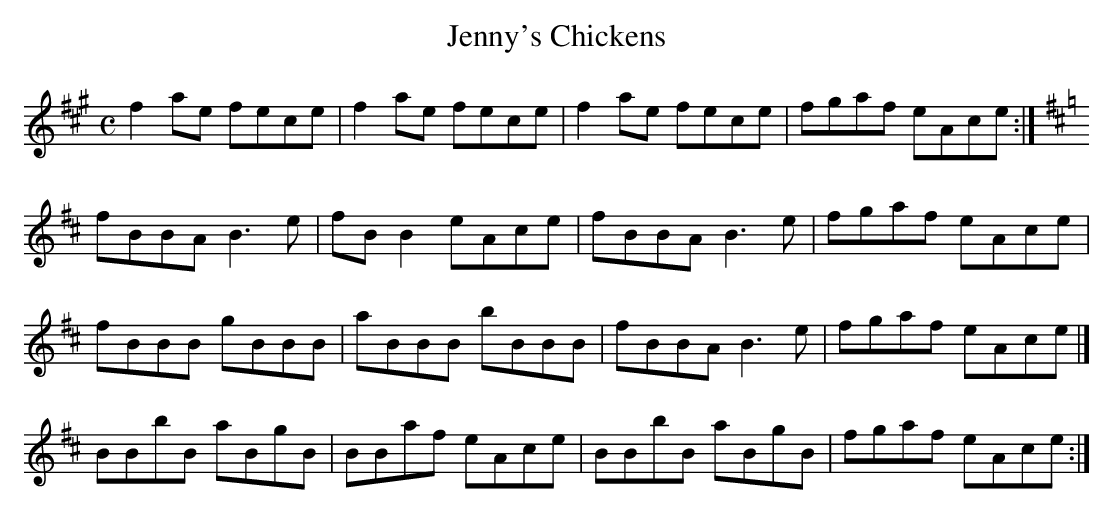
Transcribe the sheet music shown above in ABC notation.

X:1
T:Jenny's Chickens
M:C
L:1/8
K:F# Minor
f2ae fece|f2ae fece|f2ae fece|fgaf eAce:|!
K:B Minor
fBBA B3e|fBB2 eAce|fBBA B3e|fgaf eAce|!
fBBB gBBB|aBBB bBBB|fBBA B3e|fgaf eAce|]!
BBbB aBgB|BBaf eAce|BBbB aBgB|fgaf eAce:|!
